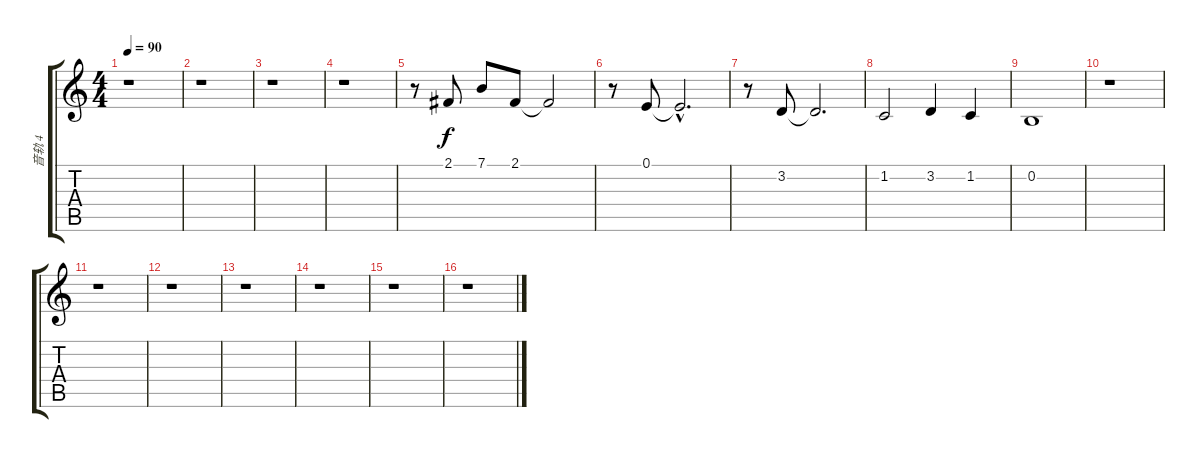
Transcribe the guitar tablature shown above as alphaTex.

\track ("音轨 4" "音轨 4") {instrument violin}
\staff {score tabs}
\tuning (E4 B3 G3 D3 A2 E2) {hide}
\ts (4 4)
\tempo 90
\clef g2
\ks c
r.1{dy f} |
r.1 |
r.1 |
r.1 |
r.8 2.1.8 7.1.8 2.1.8 2.1{t}.2 |
r.8 0.1.8 0.1{hac t}.2{d} |
r.8 3.2.8 3.2{t}.2{d} |
1.2.2 3.2.4 1.2.4 |
0.2.1 |
r.1 |
r.1 |
r.1 |
r.1 |
r.1 |
r.1 |
r.1
